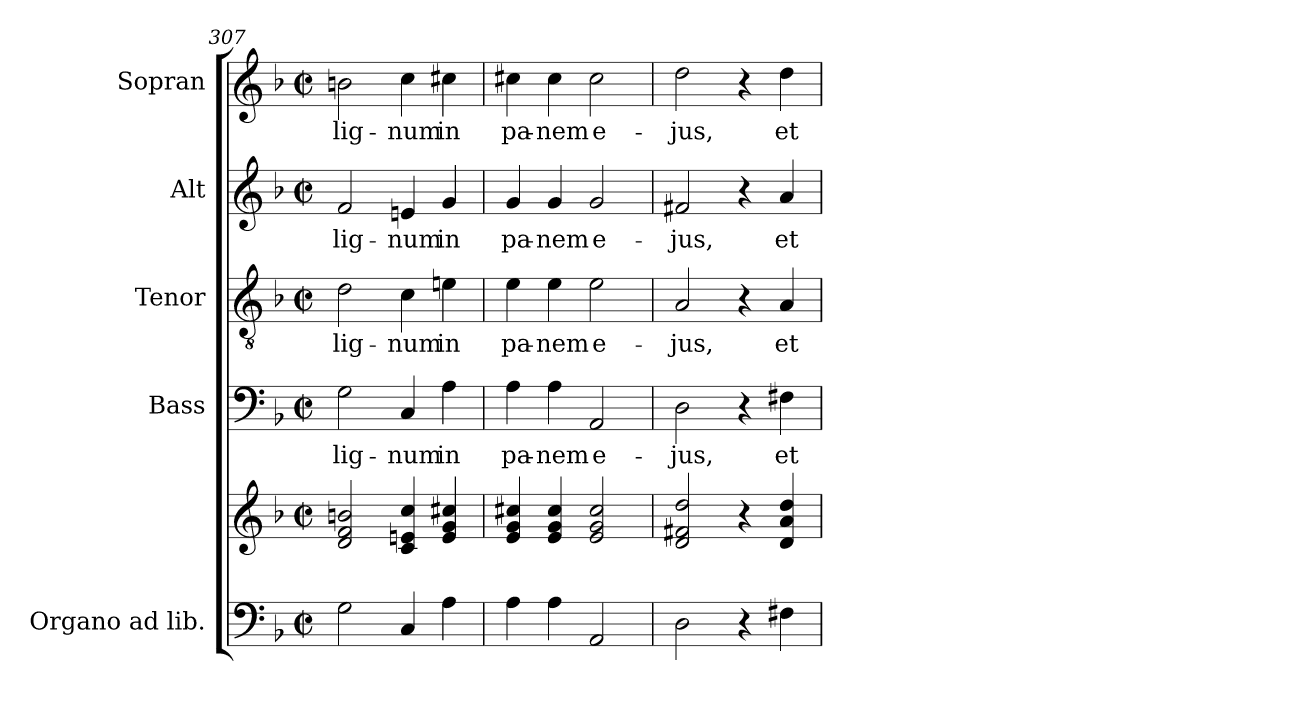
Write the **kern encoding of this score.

**kern	**kern	**kern	**text	**kern	**text	**kern	**text	**kern	**text
*part5	*part5	*part4	*part4	*part3	*part3	*part2	*part2	*part1	*part1
*staff6	*staff5	*staff4	*staff4	*staff3	*staff3	*staff2	*staff2	*staff1	*staff1
*I"Organo ad lib.	*	*I"Bass	*	*I"Tenor	*	*I"Alt	*	*I"Sopran	*
*	*	*I'B.	*	*I'T.	*	*I'A.	*	*I'S.	*
!!LO:PB:g=z
*clefF4	*clefG2	*clefF4	*	*clefGv2	*	*clefG2	*	*clefG2	*
*k[b-]	*k[b-]	*k[b-]	*	*k[b-]	*	*k[b-]	*	*k[b-]	*
*F:	*F:	*F:	*	*F:	*	*F:	*	*F:	*
*M2/2	*M2/2	*M2/2	*	*M2/2	*	*M2/2	*	*M2/2	*
*met(c|)	*met(c|)	*met(c|)	*	*met(c|)	*	*met(c|)	*	*met(c|)	*
=307	=307	=307	=307	=307	=307	=307	=307	=307	=307
!	!	!	!LO:LY:b	!	!LO:LY:b	!	!LO:LY:b	!	!LO:LY:b
2G\	2d/ 2f/ 2bn/	2G\	lig-	2d\	lig-	2f/	lig-	2bn\	lig-
!	!	!	!LO:LY:b	!	!LO:LY:b	!	!LO:LY:b	!	!LO:LY:b
4C/	4c/ 4en/ 4cc/	4C/	-num	4c\	-num	4en/	-num	4cc\	-num
!	!	!	!LO:LY:b	!	!LO:LY:b	!	!LO:LY:b	!	!LO:LY:b
4A\	4e/ 4g/ 4cc#X/	4A\	in	4en\	in	4g/	in	4cc#X\	in
=308	=308	=308	=308	=308	=308	=308	=308	=308	=308
!	!	!	!LO:LY:b	!	!LO:LY:b	!	!LO:LY:b	!	!LO:LY:b
4A\	4e/ 4g/ 4cc#X/	4A\	pa-	4e\	pa-	4g/	pa-	4cc#X\	pa-
!	!	!	!LO:LY:b	!	!LO:LY:b	!	!LO:LY:b	!	!LO:LY:b
4A\	4e/ 4g/ 4cc#/	4A\	-nem	4e\	-nem	4g/	-nem	4cc#\	-nem
!	!	!	!LO:LY:b	!	!LO:LY:b	!	!LO:LY:b	!	!LO:LY:b
2AA/	2e/ 2g/ 2cc#/	2AA/	e-	2e\	e-	2g/	e-	2cc#\	e-
=309	=309	=309	=309	=309	=309	=309	=309	=309	=309
!	!	!	!LO:LY:b	!	!LO:LY:b	!	!LO:LY:b	!	!LO:LY:b
2D\	2d/ 2f#X/ 2dd/	2D\	-jus,	2A/	-jus,	2f#X/	-jus,	2dd\	-jus,
4r	4r	4r	.	4r	.	4r	.	4r	.
!	!	!	!LO:LY:b	!	!LO:LY:b	!	!LO:LY:b	!	!LO:LY:b
4F#X\	4d/ 4a/ 4dd/	4F#X\	et	4A/	et	4a/	et	4dd\	et
=	=	=	=	=	=	=	=	=	=
*-	*-	*-	*-	*-	*-	*-	*-	*-	*-
